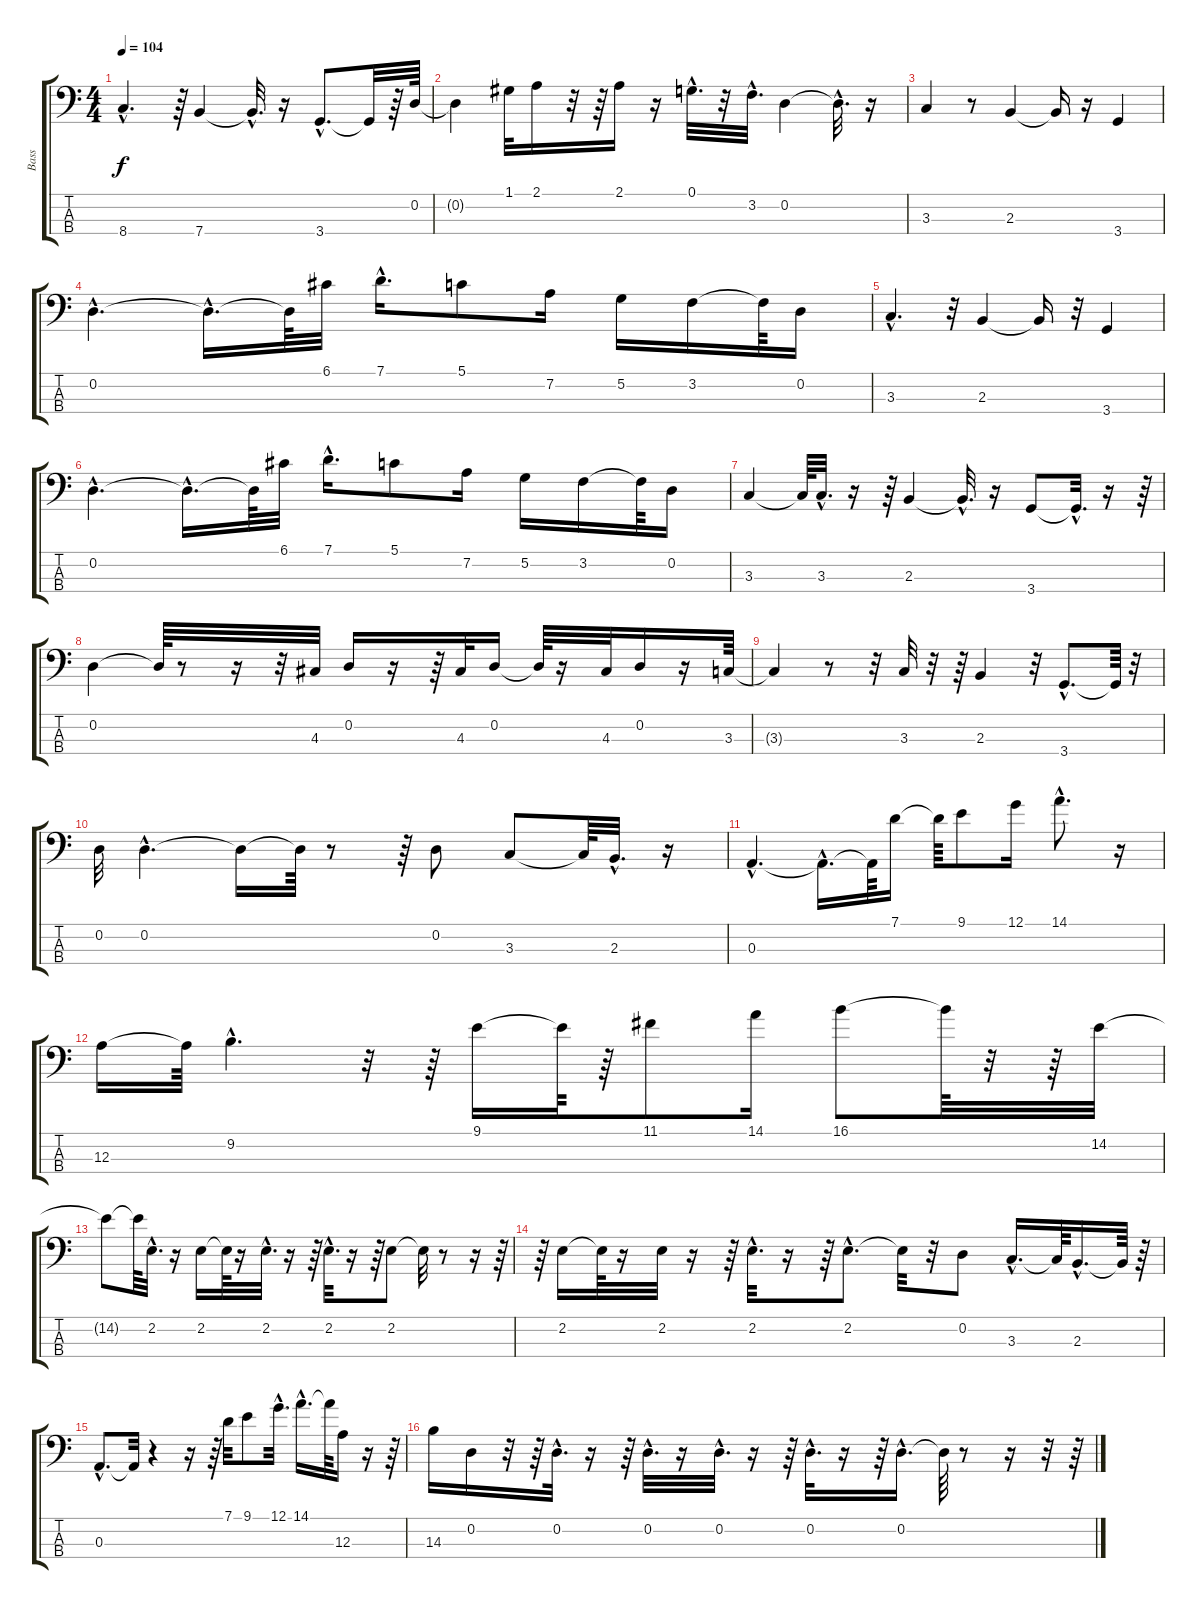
\track ("Bass" "Bass") {instrument electricbasspick}
\staff {score tabs}
\tuning (G2 D2 A1 E1) {hide}
\ts (4 4)
\tempo 104
\clef f4
\ks c
8.4{hac}.4{d dy f} r.64 7.4.4 7.4{hac t}.32{d} r.16 3.4{hac}.8{d} 3.4{t}.32 r.64 0.2.64 |
0.2{t}.4 1.1.32 2.1.16 r.32 r.64 2.1.16 r.16 0.1{hac}.32{d} r.32 3.2{hac}.32{d} 0.2.4 0.2{hac t}.32{d} r.16 |
3.3.4 r.8 2.3.4 2.3{t}.16 r.16 3.4.4 |
0.2{hac}.4{d} 0.2{hac t}.16{d} 0.2{t}.64 6.1.32 7.1{hac}.16{d} 5.1.8 7.2.16 5.2.16 3.2.16 3.2{t}.64 0.2.16 |
3.3{hac}.4{d} r.32 2.3.4 2.3{t}.16 r.32 3.4.4 |
0.2{hac}.4{d} 0.2{hac t}.16{d} 0.2{t}.64 6.1.32 7.1{hac}.16{d} 5.1.8 7.2.16 5.2.16 3.2.16 3.2{t}.64 0.2.16 |
3.3.4 3.3{t}.64 3.3{hac}.32{d} r.16 r.64 2.3.4 2.3{hac t}.32{d} r.16 3.4.8 3.4{hac t}.32{d} r.16 r.64 |
0.2.4 0.2{t}.64 r.8 r.16 r.32 4.3.32 0.2.16 r.16 r.64 4.3.32 0.2.16 0.2{t}.64 r.16 4.3.32 0.2.16 r.16 3.3.64 |
3.3{t}.4 r.8 r.32 3.3.32 r.32 r.64 2.3.4 r.32 3.4{hac}.8{d} 3.4{t}.64 r.32 |
0.2.32 0.2{hac}.4{d} 0.2{t}.16 0.2{t}.64 r.8 r.64 0.2.8 3.3.8 3.3{t}.64 2.3{hac}.32{d} r.16 |
0.3{hac}.4{d} 0.3{hac t}.16{d} 0.3{t}.64 7.1.16 7.1{t}.64 9.1.8 12.1.16 14.1{hac}.8{d} r.16 |
12.3.16 12.3{t}.64 9.2{hac}.4{d} r.32 r.64 9.1.16 9.1{t}.64 r.64 11.1.8 14.1.16 16.1.8 16.1{t}.64 r.32 r.64 14.2.32 |
14.2{t}.8 14.2{t}.64 2.2{hac}.32{d} r.16 2.2.16 2.2{t}.64 r.16 2.2{hac}.32{d} r.16 r.64 2.2{hac}.32{d} r.16 r.64 2.2.8 2.2{t}.32 r.8 r.16 r.64 |
r.64 2.2.16 2.2{t}.64 r.16 2.2.32 r.16 r.64 2.2{hac}.32{d} r.16 r.64 2.2{hac}.8{d} 2.2{t}.32 r.32 0.2.8 3.3{hac}.16{d} 3.3{t}.64 2.3{hac}.16{d} 2.3{t}.64 r.64 |
0.3{hac}.8{d} 0.3{t}.32 r.4 r.16 r.64 7.1.32 9.1.8 12.1{hac}.32{d} 14.1{hac}.16{d} 14.1{t}.64 12.3.16 r.16 r.64 |
14.3.16 0.2.16 r.32 r.64 0.2{hac}.32{d} r.16 r.64 0.2{hac}.32{d} r.16 0.2{hac}.32{d} r.16 r.64 0.2{hac}.32{d} r.16 r.64 0.2{hac}.16{d} 0.2{t}.64 r.8 r.16 r.32 r.64
